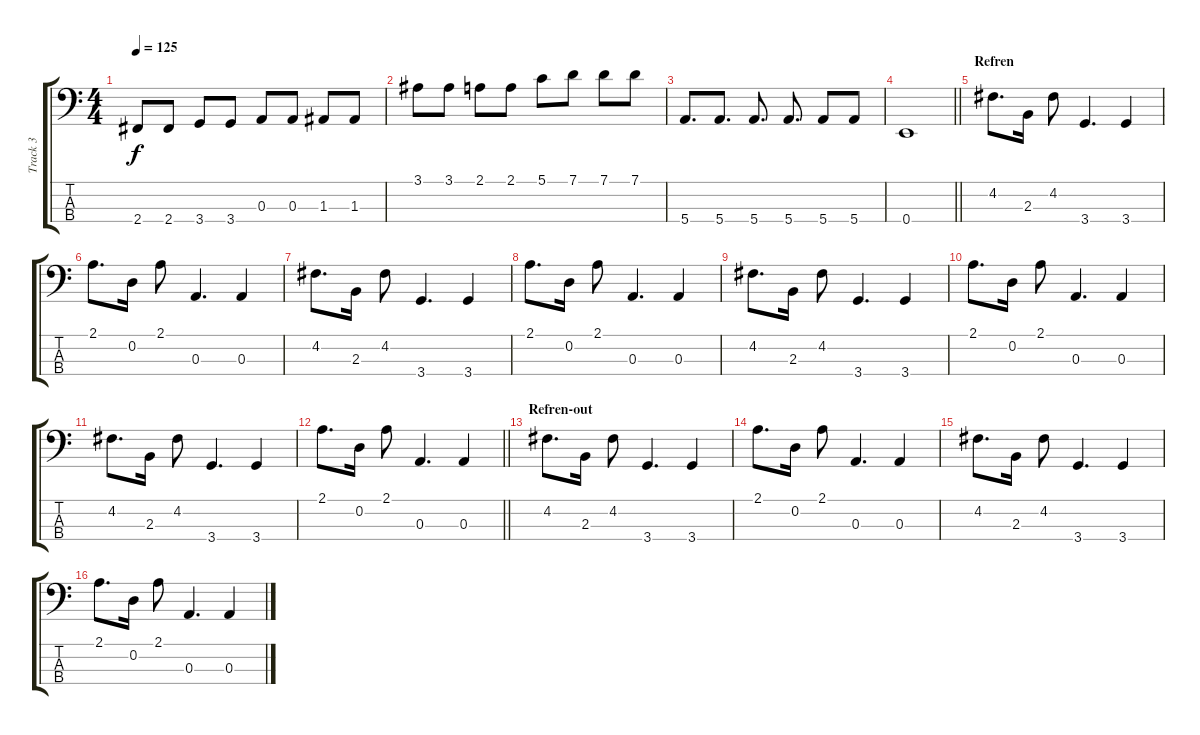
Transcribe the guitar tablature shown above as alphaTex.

\track ("Track 3" "Track 3") {instrument electricbassfinger}
\staff {score tabs}
\tuning (G2 D2 A1 E1) {hide}
\ts (4 4)
\tempo 125
\clef f4
\ks c
2.4.8{dy f} 2.4.8 3.4.8 3.4.8 0.3.8 0.3.8 1.3.8 1.3.8 |
3.1.8 3.1.8 2.1.8 2.1.8 5.1.8 7.1.8 7.1.8 7.1.8 |
5.4.8{d} 5.4.8{d} 5.4.8{d} 5.4.8{d} 5.4.8 5.4.8 |
\barLineRight lightlight
0.4.1 |
\section ("" "Refren")
4.2.8{d} 2.3.16 4.2.8 3.4.4{d} 3.4.4 |
2.1.8{d} 0.2.16 2.1.8 0.3.4{d} 0.3.4 |
4.2.8{d} 2.3.16 4.2.8 3.4.4{d} 3.4.4 |
2.1.8{d} 0.2.16 2.1.8 0.3.4{d} 0.3.4 |
4.2.8{d} 2.3.16 4.2.8 3.4.4{d} 3.4.4 |
2.1.8{d} 0.2.16 2.1.8 0.3.4{d} 0.3.4 |
4.2.8{d} 2.3.16 4.2.8 3.4.4{d} 3.4.4 |
\barLineRight lightlight
2.1.8{d} 0.2.16 2.1.8 0.3.4{d} 0.3.4 |
\section ("" "Refren-out")
4.2.8{d} 2.3.16 4.2.8 3.4.4{d} 3.4.4 |
2.1.8{d} 0.2.16 2.1.8 0.3.4{d} 0.3.4 |
4.2.8{d} 2.3.16 4.2.8 3.4.4{d} 3.4.4 |
2.1.8{d} 0.2.16 2.1.8 0.3.4{d} 0.3.4
